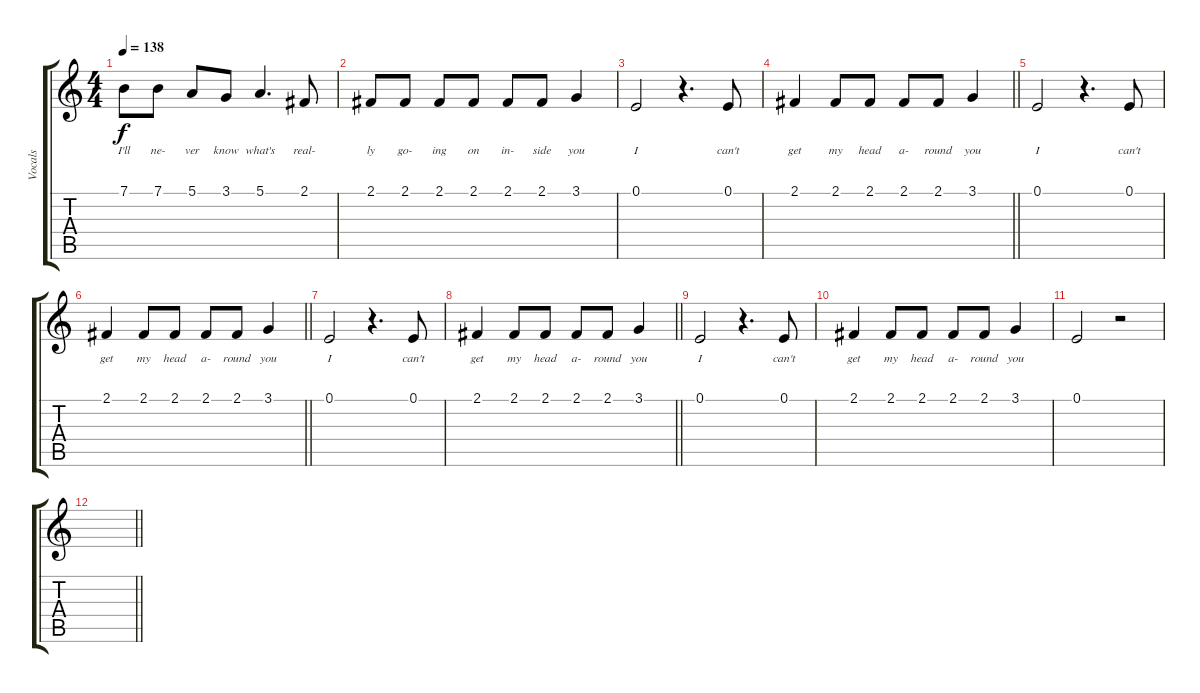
\track ("Vocals" "Vocals") {instrument oboe}
\staff {score tabs}
\tuning (E4 B3 G3 D3 A2 E2) {hide}
\ts (4 4)
\tempo 138
\clef g2
\ks c
7.1.8{lyrics (0 "I'll") lyrics (1 "") lyrics (2 "") lyrics (3 "") lyrics (4 "") dy f} 7.1.8{lyrics (0 "ne-") lyrics (1 "") lyrics (2 "") lyrics (3 "") lyrics (4 "")} 5.1.8{lyrics (0 "ver") lyrics (1 "") lyrics (2 "") lyrics (3 "") lyrics (4 "")} 3.1.8{lyrics (0 "know") lyrics (1 "") lyrics (2 "") lyrics (3 "") lyrics (4 "")} 5.1.4{d lyrics (0 "what's") lyrics (1 "") lyrics (2 "") lyrics (3 "") lyrics (4 "")} 2.1.8{lyrics (0 "real-") lyrics (1 "") lyrics (2 "") lyrics (3 "") lyrics (4 "")} |
2.1.8{lyrics (0 "ly") lyrics (1 "") lyrics (2 "") lyrics (3 "") lyrics (4 "")} 2.1.8{lyrics (0 "go-") lyrics (1 "") lyrics (2 "") lyrics (3 "") lyrics (4 "")} 2.1.8{lyrics (0 "ing") lyrics (1 "") lyrics (2 "") lyrics (3 "") lyrics (4 "")} 2.1.8{lyrics (0 "on") lyrics (1 "") lyrics (2 "") lyrics (3 "") lyrics (4 "")} 2.1.8{lyrics (0 "in-") lyrics (1 "") lyrics (2 "") lyrics (3 "") lyrics (4 "")} 2.1.8{lyrics (0 "side") lyrics (1 "") lyrics (2 "") lyrics (3 "") lyrics (4 "")} 3.1.4{lyrics (0 "you") lyrics (1 "") lyrics (2 "") lyrics (3 "") lyrics (4 "")} |
0.1.2{lyrics (0 "I") lyrics (1 "") lyrics (2 "") lyrics (3 "") lyrics (4 "")} r.4{d} 0.1.8{lyrics (0 "can't") lyrics (1 "") lyrics (2 "") lyrics (3 "") lyrics (4 "")} |
\barLineRight lightlight
2.1.4{lyrics (0 "get") lyrics (1 "") lyrics (2 "") lyrics (3 "") lyrics (4 "")} 2.1.8{lyrics (0 "my") lyrics (1 "") lyrics (2 "") lyrics (3 "") lyrics (4 "")} 2.1.8{lyrics (0 "head") lyrics (1 "") lyrics (2 "") lyrics (3 "") lyrics (4 "")} 2.1.8{lyrics (0 "a-") lyrics (1 "") lyrics (2 "") lyrics (3 "") lyrics (4 "")} 2.1.8{lyrics (0 "round") lyrics (1 "") lyrics (2 "") lyrics (3 "") lyrics (4 "")} 3.1.4{lyrics (0 "you") lyrics (1 "") lyrics (2 "") lyrics (3 "") lyrics (4 "")} |
0.1.2{lyrics (0 "I") lyrics (1 "") lyrics (2 "") lyrics (3 "") lyrics (4 "")} r.4{d} 0.1.8{lyrics (0 "can't") lyrics (1 "") lyrics (2 "") lyrics (3 "") lyrics (4 "")} |
\barLineRight lightlight
2.1.4{lyrics (0 "get") lyrics (1 "") lyrics (2 "") lyrics (3 "") lyrics (4 "")} 2.1.8{lyrics (0 "my") lyrics (1 "") lyrics (2 "") lyrics (3 "") lyrics (4 "")} 2.1.8{lyrics (0 "head") lyrics (1 "") lyrics (2 "") lyrics (3 "") lyrics (4 "")} 2.1.8{lyrics (0 "a-") lyrics (1 "") lyrics (2 "") lyrics (3 "") lyrics (4 "")} 2.1.8{lyrics (0 "round") lyrics (1 "") lyrics (2 "") lyrics (3 "") lyrics (4 "")} 3.1.4{lyrics (0 "you") lyrics (1 "") lyrics (2 "") lyrics (3 "") lyrics (4 "")} |
0.1.2{lyrics (0 "I") lyrics (1 "") lyrics (2 "") lyrics (3 "") lyrics (4 "")} r.4{d} 0.1.8{lyrics (0 "can't") lyrics (1 "") lyrics (2 "") lyrics (3 "") lyrics (4 "")} |
\barLineRight lightlight
2.1.4{lyrics (0 "get") lyrics (1 "") lyrics (2 "") lyrics (3 "") lyrics (4 "")} 2.1.8{lyrics (0 "my") lyrics (1 "") lyrics (2 "") lyrics (3 "") lyrics (4 "")} 2.1.8{lyrics (0 "head") lyrics (1 "") lyrics (2 "") lyrics (3 "") lyrics (4 "")} 2.1.8{lyrics (0 "a-") lyrics (1 "") lyrics (2 "") lyrics (3 "") lyrics (4 "")} 2.1.8{lyrics (0 "round") lyrics (1 "") lyrics (2 "") lyrics (3 "") lyrics (4 "")} 3.1.4{lyrics (0 "you") lyrics (1 "") lyrics (2 "") lyrics (3 "") lyrics (4 "")} |
0.1.2{lyrics (0 "I") lyrics (1 "") lyrics (2 "") lyrics (3 "") lyrics (4 "")} r.4{d} 0.1.8{lyrics (0 "can't") lyrics (1 "") lyrics (2 "") lyrics (3 "") lyrics (4 "")} |
2.1.4{lyrics (0 "get") lyrics (1 "") lyrics (2 "") lyrics (3 "") lyrics (4 "")} 2.1.8{lyrics (0 "my") lyrics (1 "") lyrics (2 "") lyrics (3 "") lyrics (4 "")} 2.1.8{lyrics (0 "head") lyrics (1 "") lyrics (2 "") lyrics (3 "") lyrics (4 "")} 2.1.8{lyrics (0 "a-") lyrics (1 "") lyrics (2 "") lyrics (3 "") lyrics (4 "")} 2.1.8{lyrics (0 "round") lyrics (1 "") lyrics (2 "") lyrics (3 "") lyrics (4 "")} 3.1.4{lyrics (0 "you") lyrics (1 "") lyrics (2 "") lyrics (3 "") lyrics (4 "")} |
0.1.2 r.2 |
\barLineRight lightlight
